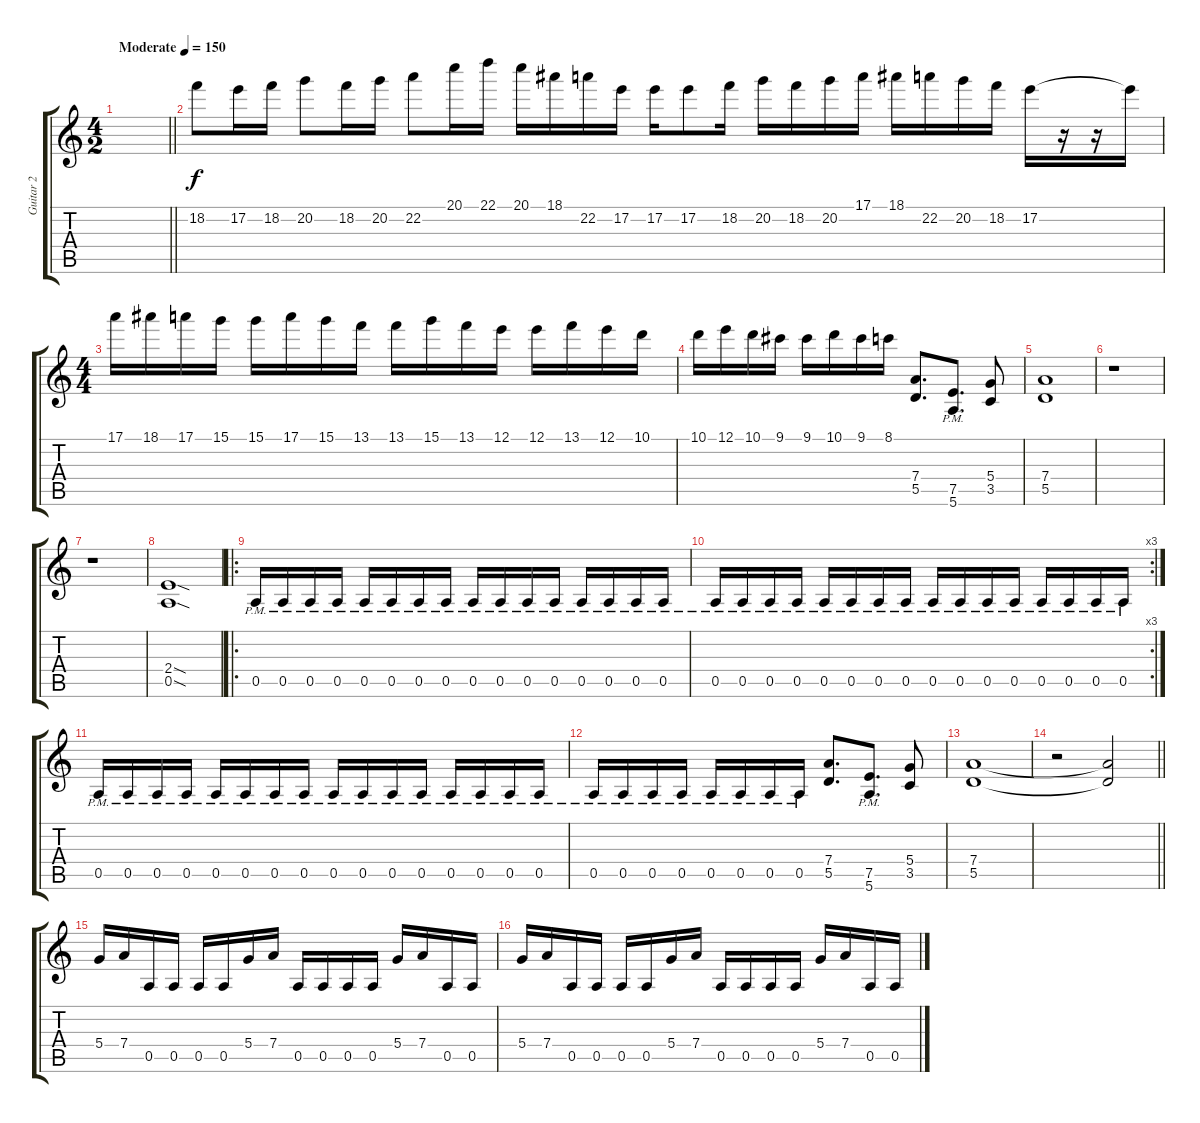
\track ("Guitar 2" "Guitar 2") {instrument distortionguitar}
\staff {score tabs}
\tuning (E4 B3 G3 D3 A2 E2) {hide}
\ts (4 2)
\tempo (150 "Moderate")
\clef g2
\barLineRight lightlight
\ks c
|
18.2.8 17.2.16 18.2.16 20.2.8 18.2.16 20.2.16 22.2.8 20.1.16 22.1.16 20.1.16 18.1.16 22.2.16 17.2.16 17.2.16 17.2.8 18.2.16 20.2.16 18.2.16 20.2.16 17.1.16 18.1.16 22.2.16 20.2.16 18.2.16 17.2.16 r.16 r.16 17.2{t}.16 |
\ts (4 4)
17.1.16 18.1.16 17.1.16 15.1.16 15.1.16 17.1.16 15.1.16 13.1.16 13.1.16 15.1.16 13.1.16 12.1.16 12.1.16 13.1.16 12.1.16 10.1.16 |
10.1.16 12.1.16 10.1.16 9.1.16 9.1.16 10.1.16 9.1.16 8.1.16 (7.4 5.5).8{d} (7.5{pm} 5.6{pm}).8{d} (5.4 3.5).8 |
(7.4 5.5).1 |
r.1 |
r.1 |
(2.4{sod} 0.5{sod}).1 |
\ro
0.5{pm}.16 0.5{pm}.16 0.5{pm}.16 0.5{pm}.16 0.5{pm}.16 0.5{pm}.16 0.5{pm}.16 0.5{pm}.16 0.5{pm}.16 0.5{pm}.16 0.5{pm}.16 0.5{pm}.16 0.5{pm}.16 0.5{pm}.16 0.5{pm}.16 0.5{pm}.16 |
\rc 3
0.5{pm}.16 0.5{pm}.16 0.5{pm}.16 0.5{pm}.16 0.5{pm}.16 0.5{pm}.16 0.5{pm}.16 0.5{pm}.16 0.5{pm}.16 0.5{pm}.16 0.5{pm}.16 0.5{pm}.16 0.5{pm}.16 0.5{pm}.16 0.5{pm}.16 0.5{pm}.16 |
0.5{pm}.16 0.5{pm}.16 0.5{pm}.16 0.5{pm}.16 0.5{pm}.16 0.5{pm}.16 0.5{pm}.16 0.5{pm}.16 0.5{pm}.16 0.5{pm}.16 0.5{pm}.16 0.5{pm}.16 0.5{pm}.16 0.5{pm}.16 0.5{pm}.16 0.5{pm}.16 |
0.5{pm}.16 0.5{pm}.16 0.5{pm}.16 0.5{pm}.16 0.5{pm}.16 0.5{pm}.16 0.5{pm}.16 0.5{pm}.16 (7.4 5.5).8{d} (7.5{pm} 5.6{pm}).8{d} (5.4 3.5).8 |
(7.4 5.5).1 |
\barLineRight lightlight
r.2 (7.4{t} 5.5{t}).2 |
5.4.16 7.4.16 0.5.16 0.5.16 0.5.16 0.5.16 5.4.16 7.4.16 0.5.16 0.5.16 0.5.16 0.5.16 5.4.16 7.4.16 0.5.16 0.5.16 |
5.4.16 7.4.16 0.5.16 0.5.16 0.5.16 0.5.16 5.4.16 7.4.16 0.5.16 0.5.16 0.5.16 0.5.16 5.4.16 7.4.16 0.5.16 0.5.16
